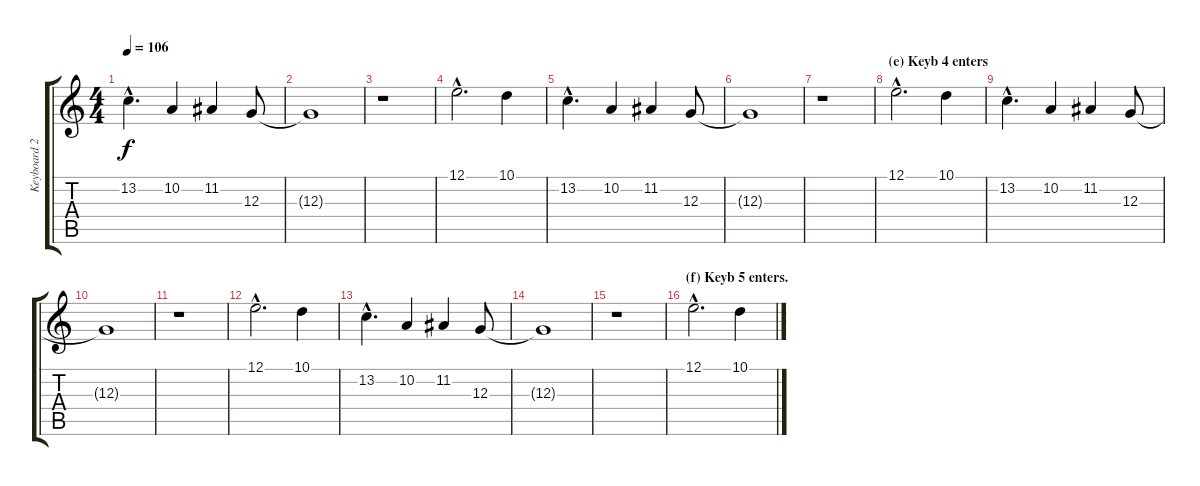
\track ("Keyboard 2" "Keyboard 2") {instrument lead1square}
\staff {score tabs}
\tuning (E4 B3 G3 D3 A2 E2) {hide}
\ts (4 4)
\tempo 106
\clef g2
\ks c
13.2{hac}.4{d dy f} 10.2.4 11.2.4 12.3.8 |
12.3{t}.1 |
r.1 |
12.1{hac}.2{d} 10.1.4 |
13.2{hac}.4{d} 10.2.4 11.2.4 12.3.8 |
12.3{t}.1 |
r.1 |
\section ("" "(e) Keyb 4 enters")
12.1{hac}.2{d} 10.1.4 |
13.2{hac}.4{d} 10.2.4 11.2.4 12.3.8 |
12.3{t}.1 |
r.1 |
12.1{hac}.2{d} 10.1.4 |
13.2{hac}.4{d} 10.2.4 11.2.4 12.3.8 |
12.3{t}.1 |
r.1 |
\section ("" "(f) Keyb 5 enters.")
12.1{hac}.2{d} 10.1.4
